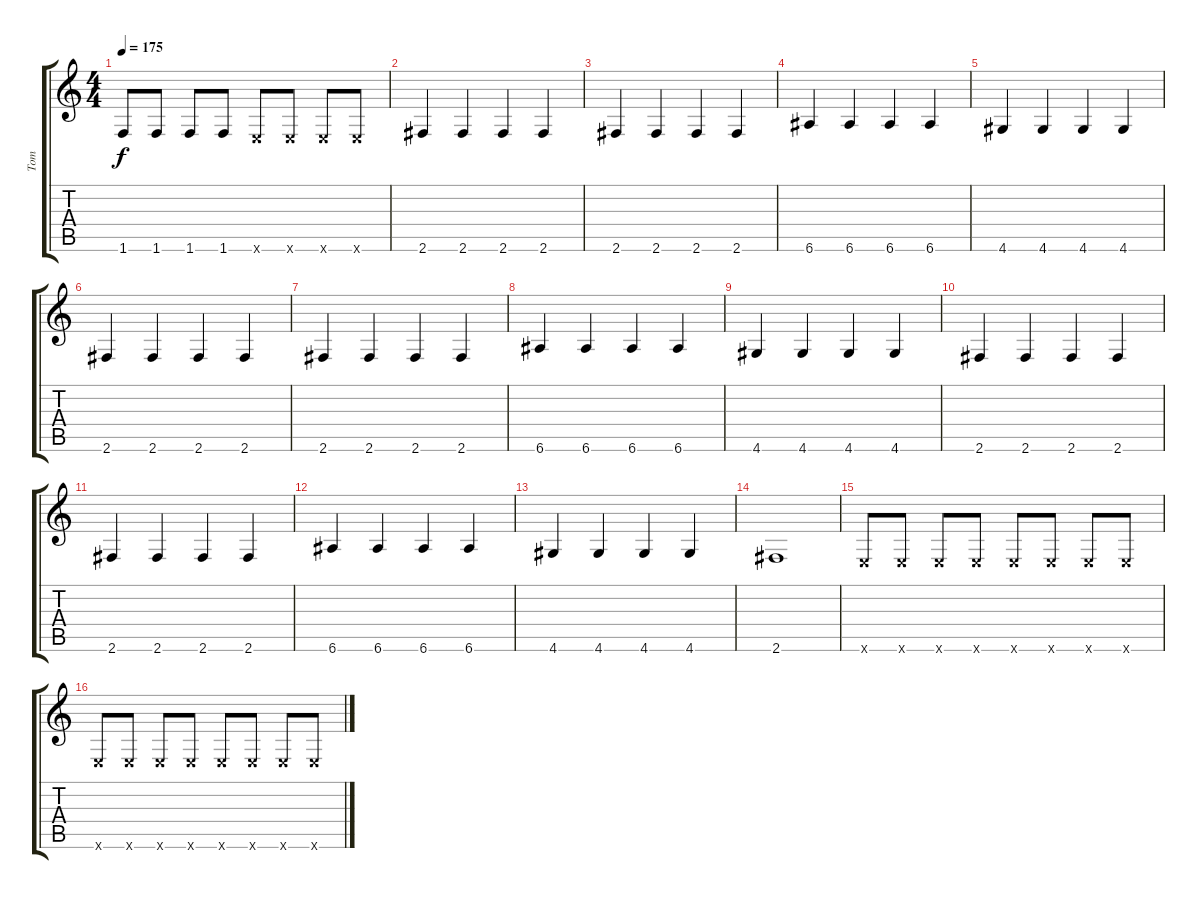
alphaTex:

\track ("Tom" "Tom") {instrument electricbassfinger}
\staff {score tabs}
\tuning (E4 B3 G3 D3 A2 E2) {hide}
\ts (4 4)
\tempo 175
\clef g2
\ks c
1.6.8{dy f} 1.6.8 1.6.8 1.6.8 0.6{x}.8 0.6{x}.8 0.6{x}.8 0.6{x}.8 |
2.6.4 2.6.4 2.6.4 2.6.4 |
2.6.4 2.6.4 2.6.4 2.6.4 |
6.6.4 6.6.4 6.6.4 6.6.4 |
4.6.4 4.6.4 4.6.4 4.6.4 |
2.6.4 2.6.4 2.6.4 2.6.4 |
2.6.4 2.6.4 2.6.4 2.6.4 |
6.6.4 6.6.4 6.6.4 6.6.4 |
4.6.4 4.6.4 4.6.4 4.6.4 |
2.6.4 2.6.4 2.6.4 2.6.4 |
2.6.4 2.6.4 2.6.4 2.6.4 |
6.6.4 6.6.4 6.6.4 6.6.4 |
4.6.4 4.6.4 4.6.4 4.6.4 |
2.6.1 |
0.6{x}.8 0.6{x}.8 0.6{x}.8 0.6{x}.8 0.6{x}.8 0.6{x}.8 0.6{x}.8 0.6{x}.8 |
0.6{x}.8 0.6{x}.8 0.6{x}.8 0.6{x}.8 0.6{x}.8 0.6{x}.8 0.6{x}.8 0.6{x}.8
